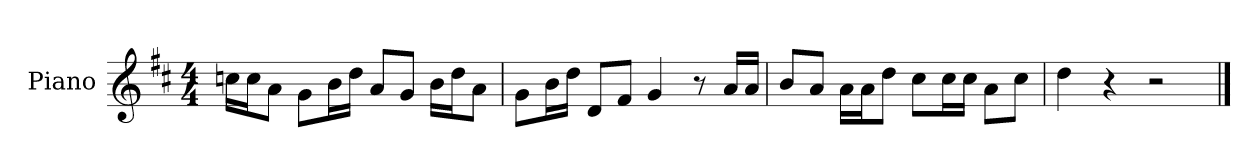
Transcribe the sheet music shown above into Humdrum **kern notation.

**kern
*part1
*staff1
*I"Piano
*I'P-no
*clefG2
*k[f#c#]
*M4/4
*MM90
=1
16ccn\LL
16cc\J
8a\J
8g\L
16b\L
16dd\JJ
8a/L
8g/J
16b\LL
16dd\J
8a\J
=2
8g\L
16b\L
16dd\JJ
8d/L
8f#/J
4g/
8r
16a/LL
16a/JJ
=3
8b/L
8a/J
16a\LL
16a\J
8dd\J
8cc#\L
16cc#\L
16cc#\JJ
8a\L
8cc#\J
=4
4dd\
4r
2r
==
*-
